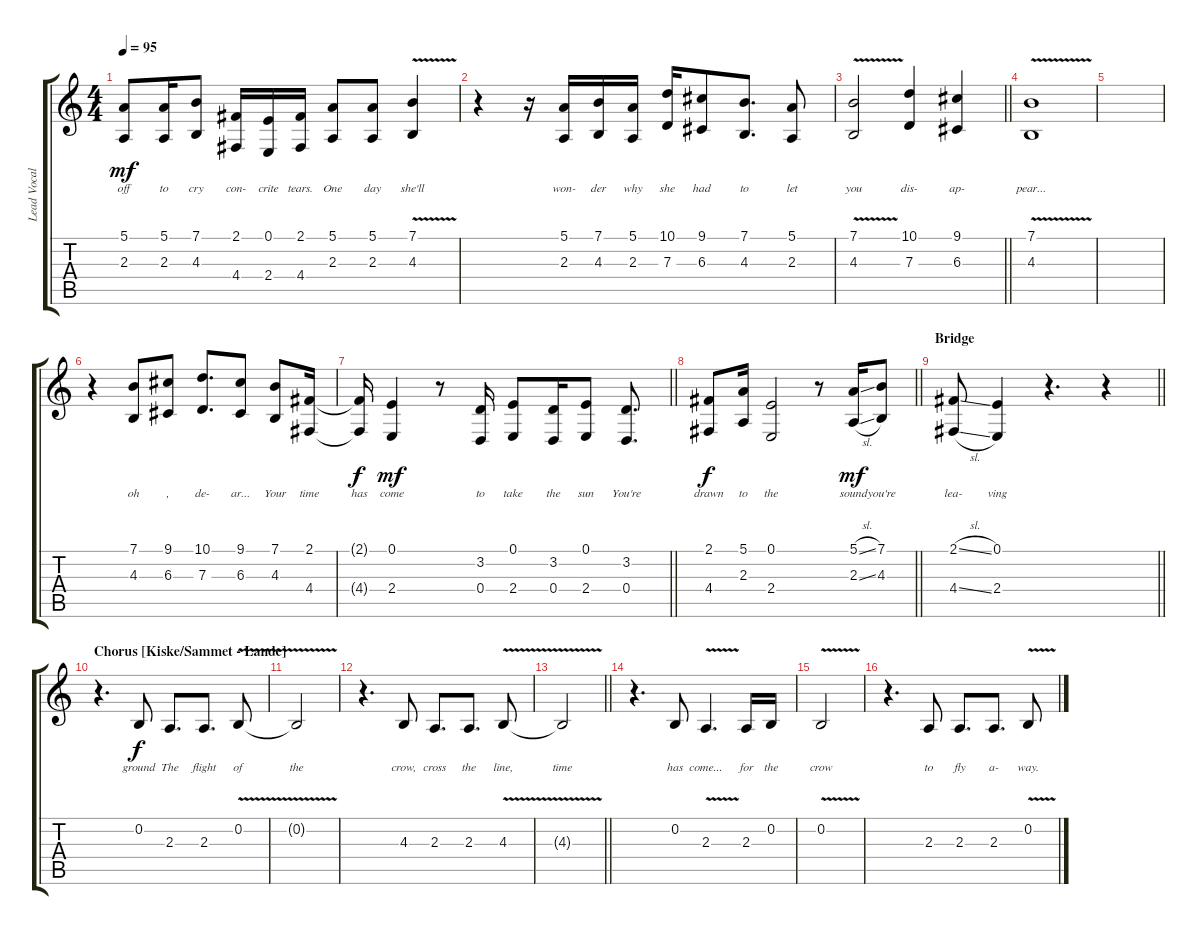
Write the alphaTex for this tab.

\track ("Lead Vocals (Tobias Sammet / Jorn Lande)" "Lead Vocal") {instrument violin}
\staff {score tabs}
\tuning (E4 B3 G3 D3 A2 E2) {hide}
\ts (4 4)
\tempo 95
\clef g2
\ks c
(5.1 2.3).8{lyrics (0 "off") lyrics (1 "") lyrics (2 "") lyrics (3 "") lyrics (4 "") dy mf} (5.1 2.3).16{lyrics (0 "to") lyrics (1 "") lyrics (2 "") lyrics (3 "") lyrics (4 "")} (7.1 4.3).8{lyrics (0 "cry") lyrics (1 "") lyrics (2 "") lyrics (3 "") lyrics (4 "")} (2.1 4.4).16{lyrics (0 "con-") lyrics (1 "") lyrics (2 "") lyrics (3 "") lyrics (4 "")} (0.1 2.4).16{lyrics (0 "crite") lyrics (1 "") lyrics (2 "") lyrics (3 "") lyrics (4 "")} (2.1 4.4).16{lyrics (0 "tears.") lyrics (1 "") lyrics (2 "") lyrics (3 "") lyrics (4 "")} (5.1 2.3).8{lyrics (0 "One") lyrics (1 "") lyrics (2 "") lyrics (3 "") lyrics (4 "")} (5.1 2.3).8{lyrics (0 "day") lyrics (1 "") lyrics (2 "") lyrics (3 "") lyrics (4 "")} (7.1 4.3{v}).4{lyrics (0 "she'll") lyrics (1 "") lyrics (2 "") lyrics (3 "") lyrics (4 "")} |
r.4 r.16 (5.1 2.3).16{lyrics (0 "won-") lyrics (1 "") lyrics (2 "") lyrics (3 "") lyrics (4 "")} (7.1 4.3).16{lyrics (0 "der") lyrics (1 "") lyrics (2 "") lyrics (3 "") lyrics (4 "")} (5.1 2.3).16{lyrics (0 "why") lyrics (1 "") lyrics (2 "") lyrics (3 "") lyrics (4 "")} (10.1 7.3).16{lyrics (0 "she") lyrics (1 "") lyrics (2 "") lyrics (3 "") lyrics (4 "")} (9.1 6.3).8{lyrics (0 "had") lyrics (1 "") lyrics (2 "") lyrics (3 "") lyrics (4 "")} (7.1 4.3).8{d lyrics (0 "to") lyrics (1 "") lyrics (2 "") lyrics (3 "") lyrics (4 "")} (5.1 2.3).8{lyrics (0 "let") lyrics (1 "") lyrics (2 "") lyrics (3 "") lyrics (4 "")} |
\barLineRight lightlight
(7.1 4.3{v}).2{lyrics (0 "you") lyrics (1 "") lyrics (2 "") lyrics (3 "") lyrics (4 "")} (10.1 7.3).4{lyrics (0 "dis-") lyrics (1 "") lyrics (2 "") lyrics (3 "") lyrics (4 "")} (9.1 6.3).4{lyrics (0 "ap-") lyrics (1 "") lyrics (2 "") lyrics (3 "") lyrics (4 "")} |
(7.1 4.3{v}).1{lyrics (0 "pear...") lyrics (1 "") lyrics (2 "") lyrics (3 "") lyrics (4 "")} |
|
r.4 (7.1 4.3).8{lyrics (0 "oh") lyrics (1 "") lyrics (2 "") lyrics (3 "") lyrics (4 "")} (9.1 6.3).8{lyrics (0 ",") lyrics (1 "") lyrics (2 "") lyrics (3 "") lyrics (4 "")} (10.1 7.3).8{d lyrics (0 "de-") lyrics (1 "") lyrics (2 "") lyrics (3 "") lyrics (4 "")} (9.1 6.3).8{lyrics (0 "ar...") lyrics (1 "") lyrics (2 "") lyrics (3 "") lyrics (4 "")} (7.1 4.3).8{lyrics (0 "Your") lyrics (1 "") lyrics (2 "") lyrics (3 "") lyrics (4 "")} (2.1 4.4).16{lyrics (0 "time") lyrics (1 "") lyrics (2 "") lyrics (3 "") lyrics (4 "")} |
\barLineRight lightlight
(2.1{t} 4.4{t}).16{lyrics (0 "has") lyrics (1 "") lyrics (2 "") lyrics (3 "") lyrics (4 "") dy f} (0.1 2.4).4{lyrics (0 "come") lyrics (1 "") lyrics (2 "") lyrics (3 "") lyrics (4 "") dy mf} r.8 (3.2 0.4).16{lyrics (0 "to") lyrics (1 "") lyrics (2 "") lyrics (3 "") lyrics (4 "")} (0.1 2.4).8{lyrics (0 "take") lyrics (1 "") lyrics (2 "") lyrics (3 "") lyrics (4 "")} (3.2 0.4).16{lyrics (0 "the") lyrics (1 "") lyrics (2 "") lyrics (3 "") lyrics (4 "")} (0.1 2.4).8{lyrics (0 "sun") lyrics (1 "") lyrics (2 "") lyrics (3 "") lyrics (4 "")} (3.2 0.4).8{d lyrics (0 "You're") lyrics (1 "") lyrics (2 "") lyrics (3 "") lyrics (4 "")} |
\barLineRight lightlight
(2.1 4.4).8{lyrics (0 "drawn") lyrics (1 "") lyrics (2 "") lyrics (3 "") lyrics (4 "") dy f} (5.1 2.3).16{lyrics (0 "to") lyrics (1 "") lyrics (2 "") lyrics (3 "") lyrics (4 "")} (0.1 2.4).2{lyrics (0 "the") lyrics (1 "") lyrics (2 "") lyrics (3 "") lyrics (4 "")} r.8 (5.1{sl} 2.3{sl}).16{lyrics (0 "sound") lyrics (1 "") lyrics (2 "") lyrics (3 "") lyrics (4 "") dy mf} (7.1 4.3).8{lyrics (0 "you're") lyrics (1 "") lyrics (2 "") lyrics (3 "") lyrics (4 "")} |
\section ("" "Bridge")
\barLineRight lightlight
(2.1{sl} 4.4{sl}).8{lyrics (0 "lea-") lyrics (1 "") lyrics (2 "") lyrics (3 "") lyrics (4 "")} (0.1 2.4).4{lyrics (0 "ving") lyrics (1 "") lyrics (2 "") lyrics (3 "") lyrics (4 "")} r.4{d} r.4 |
\section ("" "Chorus [Kiske/Sammet - Lande]")
r.4{d volume 16 instrument contrabass} 0.2.8{lyrics (0 "ground") lyrics (1 "") lyrics (2 "") lyrics (3 "") lyrics (4 "") dy f} 2.3.8{d lyrics (0 "The") lyrics (1 "") lyrics (2 "") lyrics (3 "") lyrics (4 "")} 2.3.8{d lyrics (0 "flight") lyrics (1 "") lyrics (2 "") lyrics (3 "") lyrics (4 "")} 0.2{v}.8{lyrics (0 "of") lyrics (1 "") lyrics (2 "") lyrics (3 "") lyrics (4 "")} |
0.2{t}.2{lyrics (0 "the") lyrics (1 "") lyrics (2 "") lyrics (3 "") lyrics (4 "")} |
r.4{d volume 16 instrument contrabass} 4.3.8{lyrics (0 "crow,") lyrics (1 "") lyrics (2 "") lyrics (3 "") lyrics (4 "")} 2.3.8{d lyrics (0 "cross") lyrics (1 "") lyrics (2 "") lyrics (3 "") lyrics (4 "")} 2.3.8{d lyrics (0 "the") lyrics (1 "") lyrics (2 "") lyrics (3 "") lyrics (4 "")} 4.3{v}.8{lyrics (0 "line,") lyrics (1 "") lyrics (2 "") lyrics (3 "") lyrics (4 "")} |
\barLineRight lightlight
4.3{t}.2{lyrics (0 "time") lyrics (1 "") lyrics (2 "") lyrics (3 "") lyrics (4 "")} |
r.4{d} 0.2.8{lyrics (0 "has") lyrics (1 "") lyrics (2 "") lyrics (3 "") lyrics (4 "")} 2.3{v}.4{d lyrics (0 "come...") lyrics (1 "") lyrics (2 "") lyrics (3 "") lyrics (4 "")} 2.3.16{lyrics (0 "for") lyrics (1 "") lyrics (2 "") lyrics (3 "") lyrics (4 "")} 0.2.16{lyrics (0 "the") lyrics (1 "") lyrics (2 "") lyrics (3 "") lyrics (4 "")} |
0.2{v}.2{lyrics (0 "crow") lyrics (1 "") lyrics (2 "") lyrics (3 "") lyrics (4 "")} |
r.4{d volume 16 instrument contrabass} 2.3.8{lyrics (0 "to") lyrics (1 "") lyrics (2 "") lyrics (3 "") lyrics (4 "")} 2.3.8{d lyrics (0 "fly") lyrics (1 "") lyrics (2 "") lyrics (3 "") lyrics (4 "")} 2.3.8{d lyrics (0 "a-") lyrics (1 "") lyrics (2 "") lyrics (3 "") lyrics (4 "")} 0.2{v}.8{lyrics (0 "way.") lyrics (1 "") lyrics (2 "") lyrics (3 "") lyrics (4 "")}
